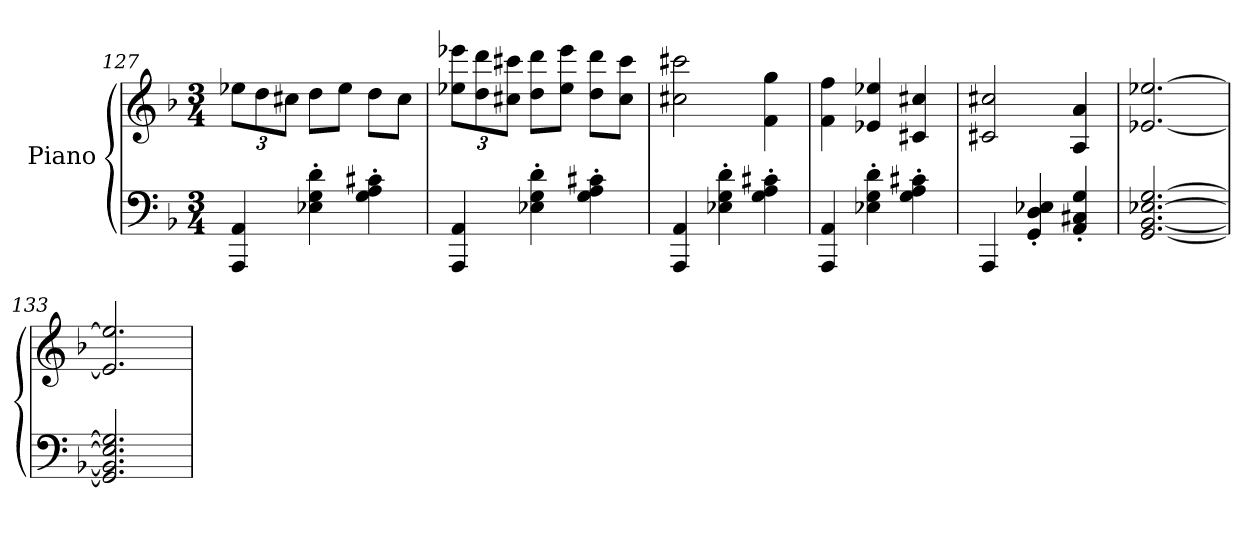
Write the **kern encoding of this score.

**kern	**kern
*part1	*part1
*staff2	*staff1
*I"Piano	*
*clefF4	*clefG2
*k[b-]	*k[b-]
*M3/4	*M3/4
*	*Xbrackettup
=127	=127
4AAA/ 4AA/	12ee-X\L
.	12dd\
.	12cc#X\J
4E-X\' 4G\' 4d\'	8dd\L
.	8ee-\J
4G\' 4A\' 4c#X\'	8dd\L
.	8cc#\J
=128	=128
4AAA/ 4AA/	12ee-X\ 12eee-X\L
.	12dd\ 12ddd\
.	12cc#X\ 12ccc#X\J
4E-X\' 4G\' 4d\'	8dd\ 8ddd\L
.	8ee-\ 8eee-\J
4G\' 4A\' 4c#X\'	8dd\ 8ddd\L
.	8cc#\ 8ccc#\J
=129	=129
4AAA/ 4AA/	2cc#X\ 2ccc#X\
4E-X\' 4G\' 4d\'	.
4G\' 4A\' 4c#X\'	4f\ 4gg\
!!LO:PB:g=z
=130	=130
4AAA/ 4AA/	4f\ 4ff\
4E-X\' 4G\' 4d\'	4e-X/ 4ee-X/
4G\' 4A\' 4c#X\'	4c#X/ 4cc#X/
=131	=131
4AAA/	2c#X/ 2cc#X/
4GG/' 4D/' 4E-X/'	.
4AA/' 4C#X/' 4G/'	4A/ 4a/
=132	=132
[2.GG/ [2.BB-/ [2.E-X/ [2.G/	[2.e-X/ [2.ee-X/
=133	=133
2.GG/] 2.BB-/] 2.E-/] 2.G/]	2.e-/] 2.ee-/]
=	=
*-	*-
